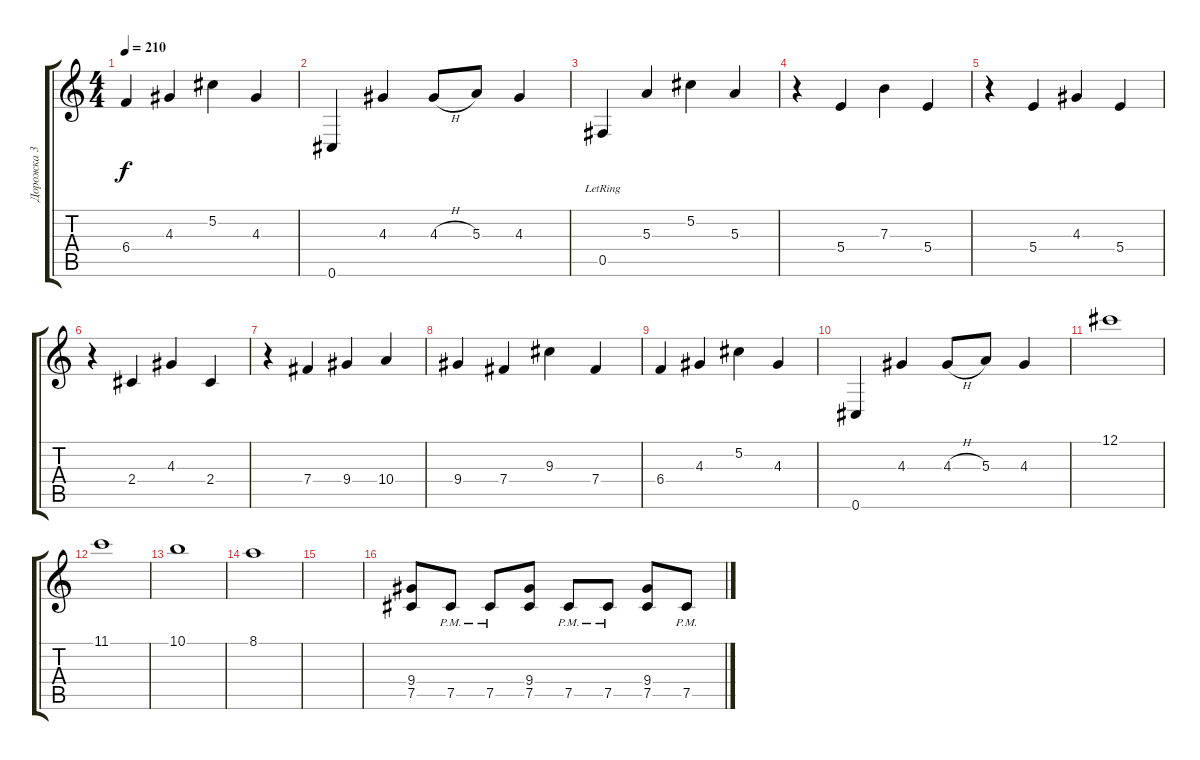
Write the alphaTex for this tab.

\track ("Дорожка 3" "Дорожка 3") {instrument distortionguitar}
\staff {score tabs}
\tuning (Db4 Ab3 E3 B2 Gb2 Db2) {hide}
\ts (4 4)
\tempo 210
\clef g2
\ks c
6.4.4{dy f} 4.3.4 5.2.4 4.3.4 |
0.6.4 4.3.4 4.3{h}.8 5.3.8 4.3.4 |
0.5{lr}.4 5.3.4 5.2.4 5.3.4 |
r.4 5.4.4 7.3.4 5.4.4 |
r.4 5.4.4 4.3.4 5.4.4 |
r.4 2.4.4 4.3.4 2.4.4 |
r.4 7.4.4 9.4.4 10.4.4 |
9.4.4 7.4.4 9.3.4 7.4.4 |
6.4.4 4.3.4 5.2.4 4.3.4 |
0.6.4 4.3.4 4.3{h}.8 5.3.8 4.3.4 |
12.1.1{instrument distortionguitar} |
11.1.1 |
10.1.1 |
8.1.1 |
|
(9.4 7.5).8 7.5{pm}.8 7.5{pm}.8 (9.4 7.5).8 7.5{pm}.8 7.5{pm}.8 (9.4 7.5).8 7.5{pm}.8
